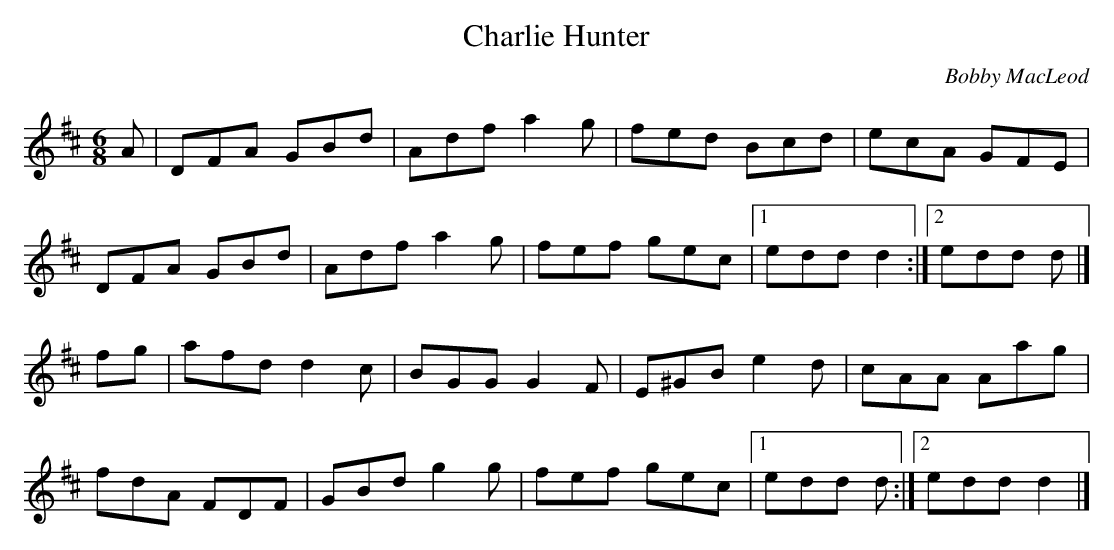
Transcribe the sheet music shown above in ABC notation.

X:1
T:Charlie Hunter
C:Bobby MacLeod
M:6/8
L:1/8
K:D
A|DFA GBd|Adf a2g|fed Bcd|ecA GFE|
DFA GBd|Adf a2g|fef gec|1edd d2:|2edd d|]
fg|afd d2c|BGG G2F|E^GB e2d|cAA Aag|
fdA FDF|GBd g2g|fef gec|1edd d:|2edd d2|]
